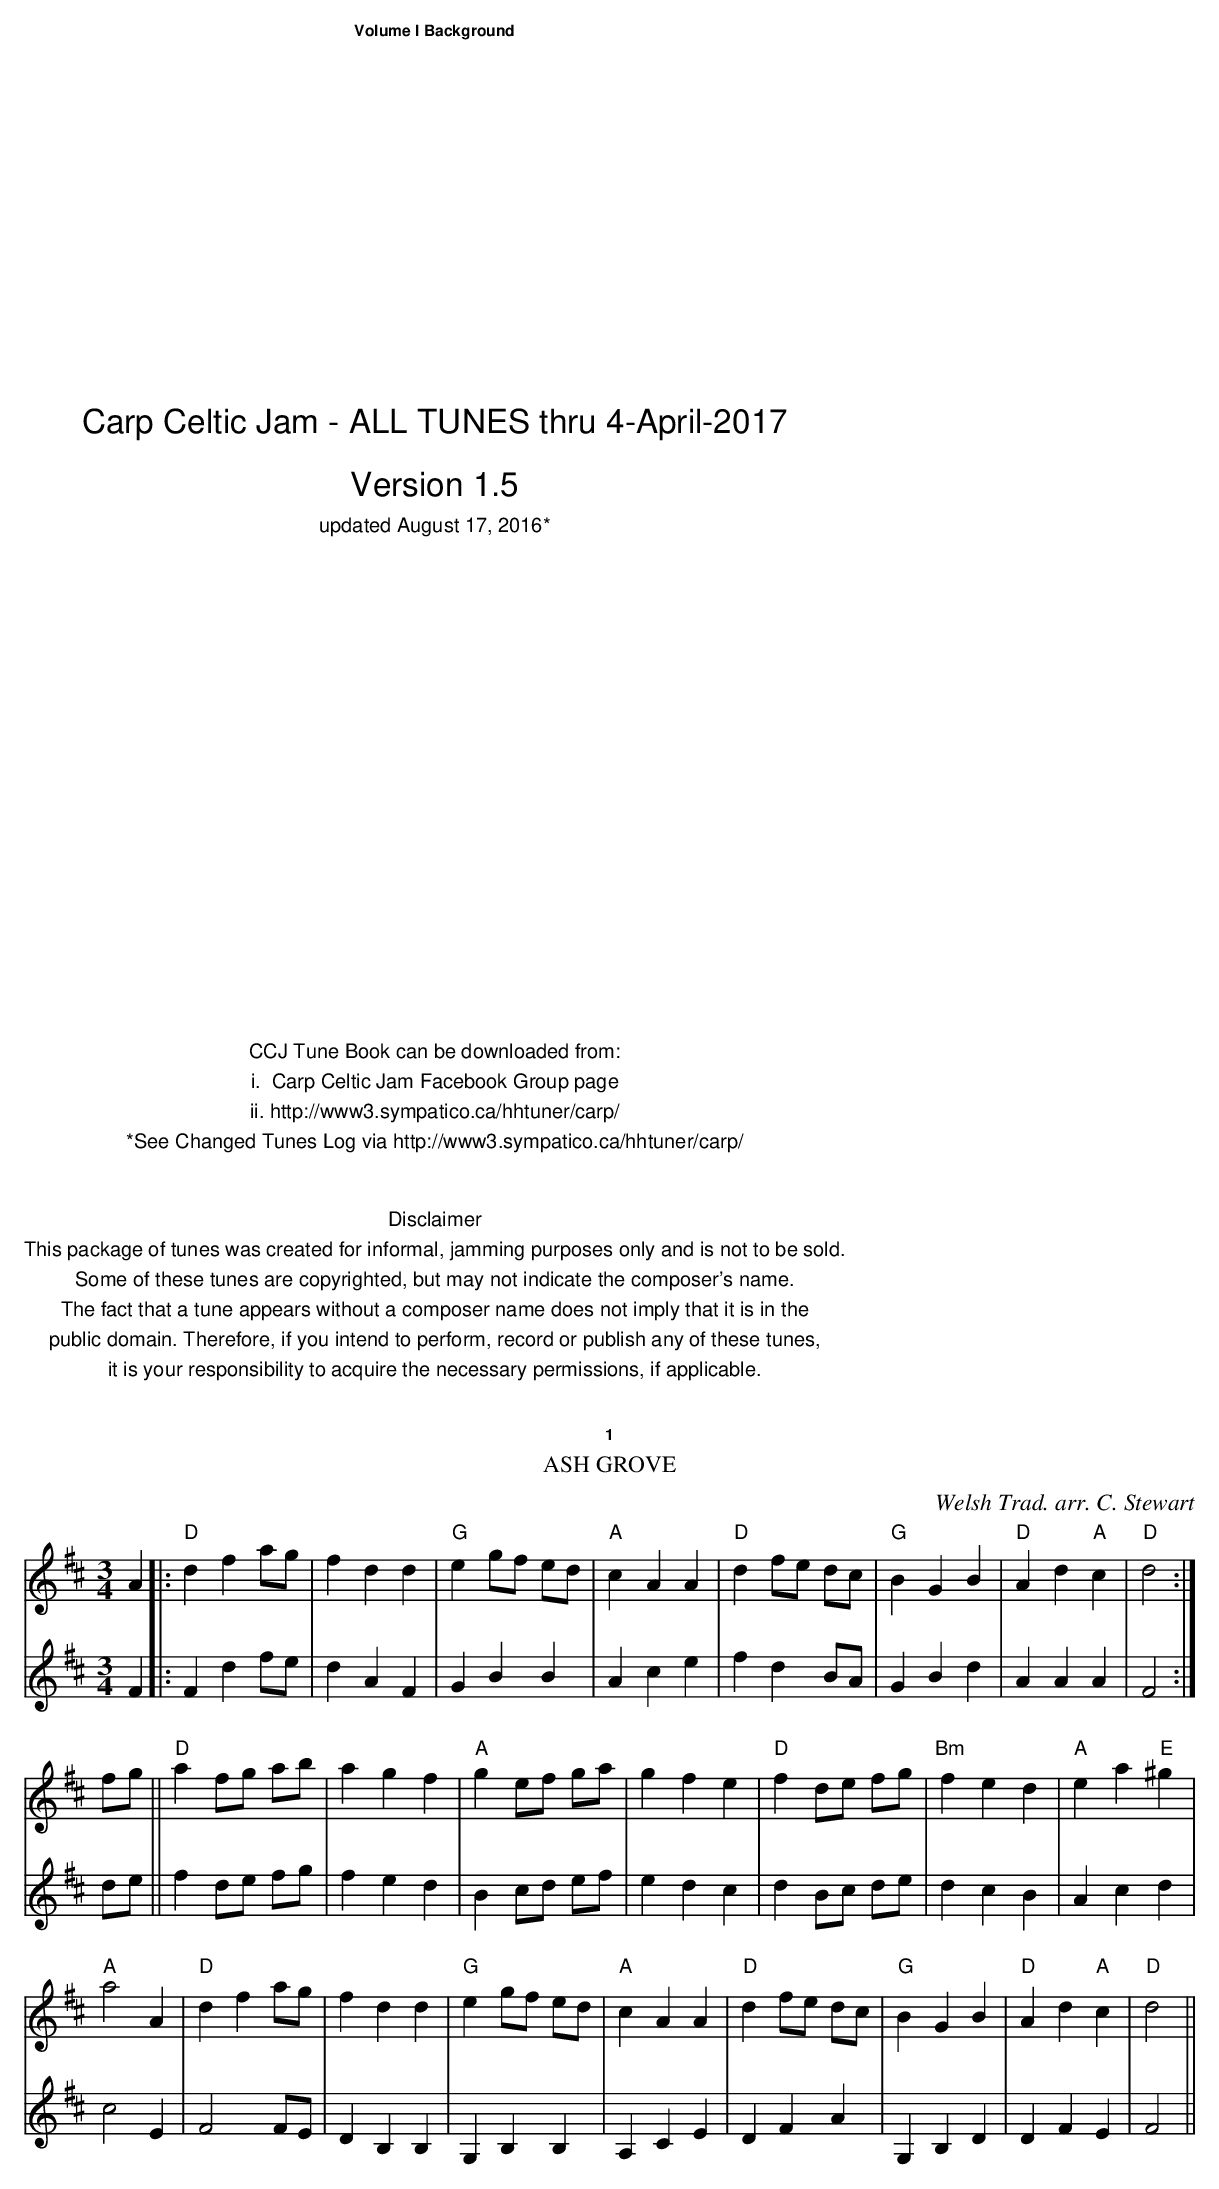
X:1
T:Ash Grove
M:3/4
L:1/4
C:Welsh Trad. arr. C. Stewart
K:D
V:1
A|:"D"d f a/2g/2|f d d|"G"e g/2f/2 e/2d/2|"A"c A A|"D"d f/2e/2 d/2c/2|"G"B G B|"D"A d "A"c|"D"d2:|
f/2g/2||"D"a f/2g/2 a/2b/2|a g f|"A"g e/2f/2 g/2a/2|g f e|"D"f d/2e/2 f/2g/2|"Bm"f e d|"A"e a "E"^g|
"A"a2 A|"D"d f a/2g/2|f d d|"G"e g/2f/2 e/2d/2|"A"c A A|"D"d f/2e/2 d/2c/2|"G"B G B|"D"A d "A"c|"D"d2 ||
V:2
F|:F d f/2e/2|d A F|G B B|A c e|f d B/2A/2|G B d|A A A|F2:|
d/2e/2||f d/2e/2 f/2g/2|f e d|B c/2d/2 e/2f/2|e d c|d B/2c/2 d/2e/2|d c B|A c d|c2 E|
F2 F/2E/2|D B, B,|G, B, B,|A, C E|D F A|G, B, D|D F E|F2||
